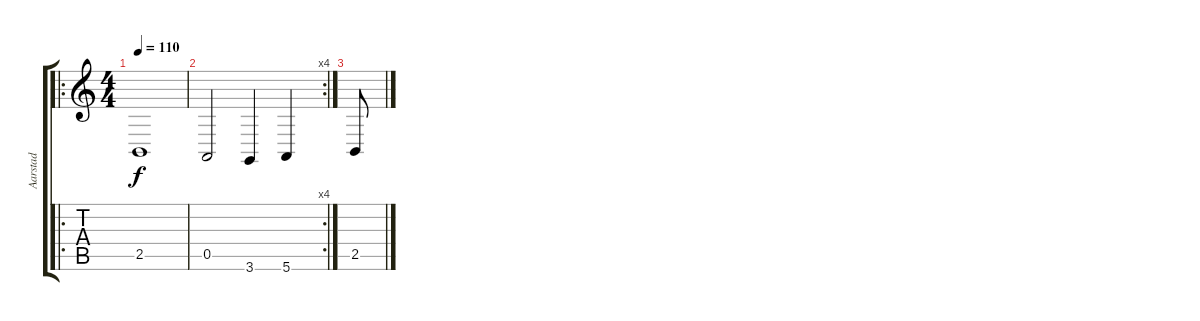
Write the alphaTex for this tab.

\track ("Aarstad" "Aarstad") {instrument choiraahs}
\staff {score tabs}
\tuning (E4 B3 G3 D3 A2 E2) {hide}
\ro
\ts (4 4)
\tempo 110
\clef g2
\ks c
2.5.1{dy f} |
\rc 4
0.5.2 3.6.4 5.6.4 |
2.5.8
